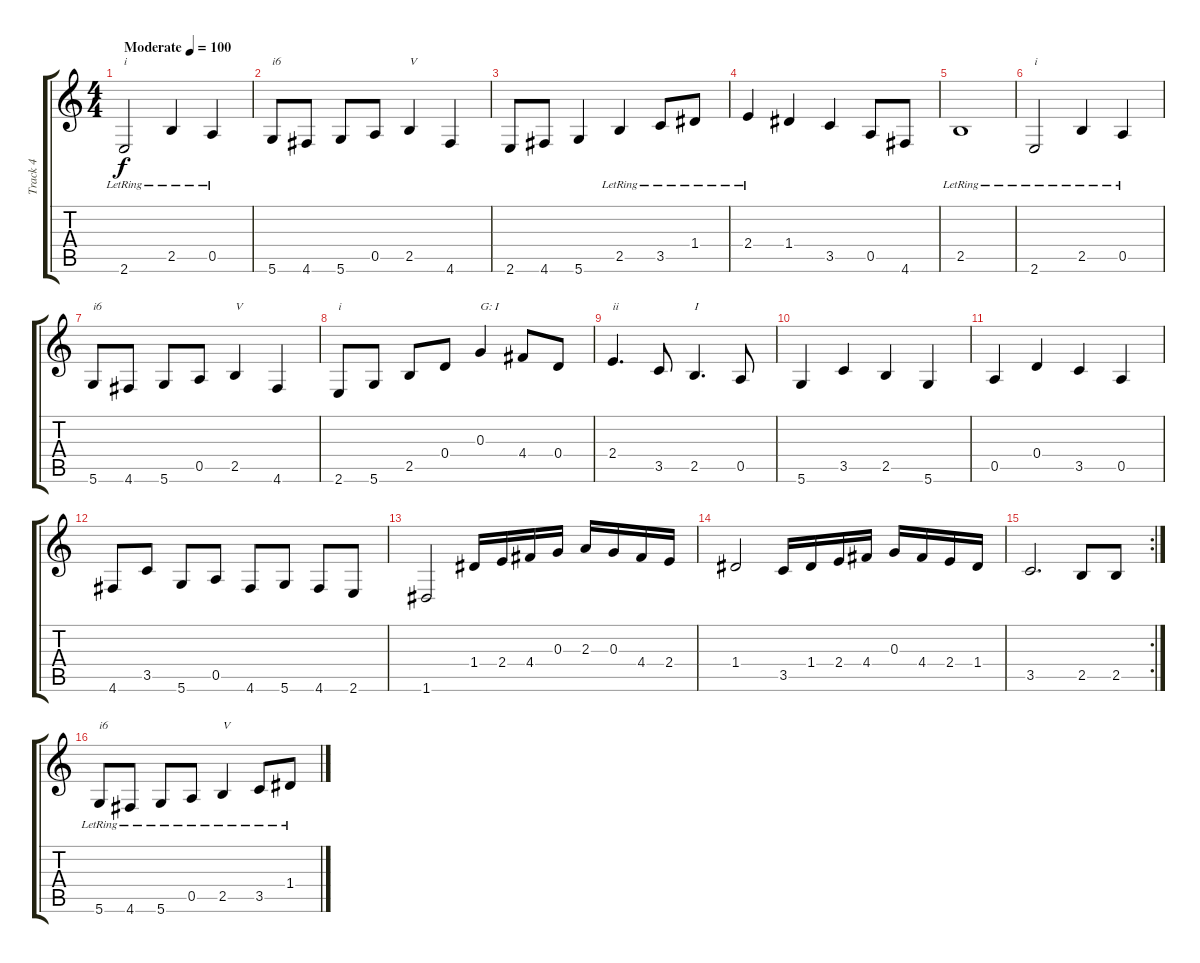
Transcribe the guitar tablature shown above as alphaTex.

\track ("Track 4" "Track 4") {instrument acousticguitarnylon}
\staff {score tabs}
\tuning (E4 B3 G3 D3 A2 D2) {hide}
\ts (4 4)
\tempo (100 "Moderate")
\clef g2
\ks aminor
2.6{lr}.2{txt "i" dy f instrument acousticguitarnylon} 2.5{lr}.4 0.5{lr}.4 |
5.6.8{txt "i6"} 4.6.8 5.6.8 0.5.8 2.5.4{txt "V"} 4.6.4 |
2.6.8 4.6.8 5.6.4 2.5{lr}.4 3.5{lr}.8 1.4{lr}.8 |
2.4{lr}.4 1.4.4 3.5.4 0.5.8 4.6.8 |
2.5{lr}.1 |
2.6{lr}.2{txt "i"} 2.5{lr}.4 0.5{lr}.4 |
5.6.8{txt "i6"} 4.6.8 5.6.8 0.5.8 2.5.4{txt "V"} 4.6.4 |
2.6.8{txt "i"} 5.6.8 2.5.8 0.4.8 0.3.4{txt "G: I"} 4.4.8 0.4.8 |
2.4.4{d txt "ii"} 3.5.8 2.5.4{d txt "I"} 0.5.8 |
5.6.4 3.5.4 2.5.4 5.6.4 |
0.5.4 0.4.4 3.5.4 0.5.4 |
4.6.8 3.5.8 5.6.8 0.5.8 4.6.8 5.6.8 4.6.8 2.6.8 |
1.6.2 1.4.16 2.4.16 4.4.16 0.3.16 2.3.16 0.3.16 4.4.16 2.4.16 |
1.4.2 3.5.16 1.4.16 2.4.16 4.4.16 0.3.16 4.4.16 2.4.16 1.4.16 |
\rc 2
3.5.2{d} 2.5.8 2.5.8 |
5.6{lr}.8{txt "i6"} 4.6{lr}.8 5.6{lr}.8 0.5{lr}.8 2.5{lr}.4{txt "V"} 3.5{lr}.8 1.4{lr}.8
